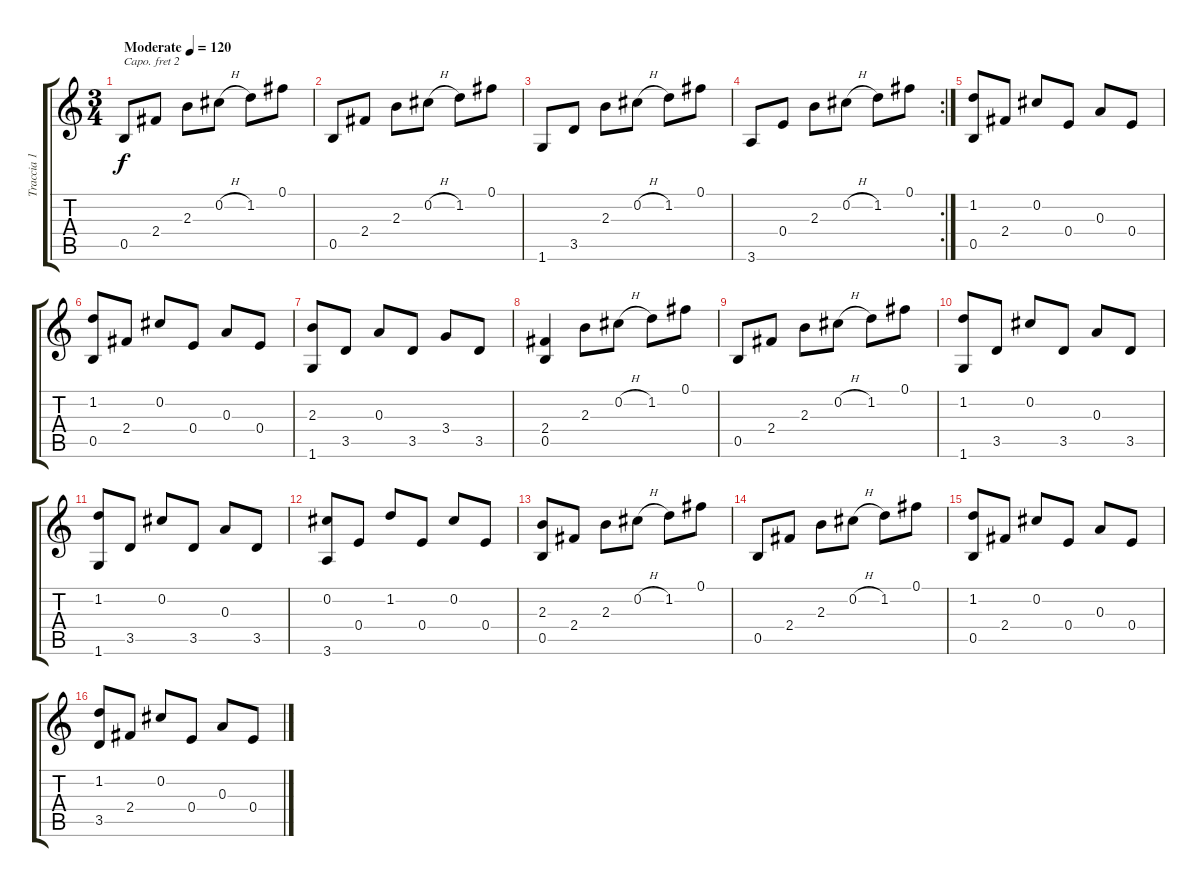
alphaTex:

\track ("Traccia 1" "Traccia 1") {instrument acousticguitarnylon}
\staff {score tabs}
\capo 2
\tuning (E4 B3 G3 D3 A2 E2) {hide}
\ts (3 4)
\tempo (120 "Moderate")
\clef g2
\ks c
0.5.8{dy f instrument acousticguitarnylon} 2.4.8 2.3.8 0.2{h}.8 1.2.8 0.1.8 |
0.5.8 2.4.8 2.3.8 0.2{h}.8 1.2.8 0.1.8 |
1.6.8 3.5.8 2.3.8 0.2{h}.8 1.2.8 0.1.8 |
\rc 2
3.6.8 0.4.8 2.3.8 0.2{h}.8 1.2.8 0.1.8 |
(1.2 0.5).8 2.4.8 0.2.8 0.4.8 0.3.8 0.4.8 |
(1.2 0.5).8 2.4.8 0.2.8 0.4.8 0.3.8 0.4.8 |
(2.3 1.6).8 3.5.8 0.3.8 3.5.8 3.4.8 3.5.8 |
(2.4 0.5).4 2.3.8 0.2{h}.8 1.2.8 0.1.8 |
0.5.8 2.4.8 2.3.8 0.2{h}.8 1.2.8 0.1.8 |
(1.2 1.6).8 3.5.8 0.2.8 3.5.8 0.3.8 3.5.8 |
(1.2 1.6).8 3.5.8 0.2.8 3.5.8 0.3.8 3.5.8 |
(0.2 3.6).8 0.4.8 1.2.8 0.4.8 0.2.8 0.4.8 |
(2.3 0.5).8 2.4.8 2.3.8 0.2{h}.8 1.2.8 0.1.8 |
0.5.8 2.4.8 2.3.8 0.2{h}.8 1.2.8 0.1.8 |
(1.2 0.5).8 2.4.8 0.2.8 0.4.8 0.3.8 0.4.8 |
(1.2 3.5).8 2.4.8 0.2.8 0.4.8 0.3.8 0.4.8
